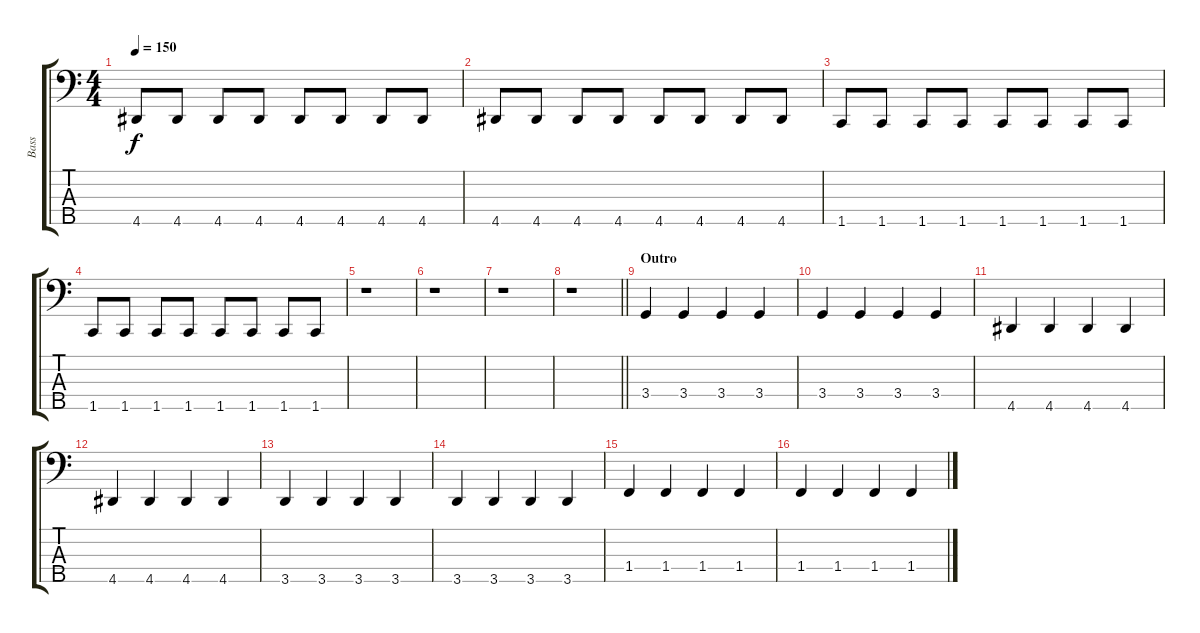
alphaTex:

\track ("Bass" "Bass") {instrument electricbasspick}
\staff {score tabs}
\tuning (G2 D2 A1 E1 B0) {hide}
\ts (4 4)
\tempo 150
\clef f4
\ks c
4.5.8{dy f} 4.5.8 4.5.8 4.5.8 4.5.8 4.5.8 4.5.8 4.5.8 |
4.5.8 4.5.8 4.5.8 4.5.8 4.5.8 4.5.8 4.5.8 4.5.8 |
1.5.8 1.5.8 1.5.8 1.5.8 1.5.8 1.5.8 1.5.8 1.5.8 |
1.5.8 1.5.8 1.5.8 1.5.8 1.5.8 1.5.8 1.5.8 1.5.8 |
r.1 |
r.1 |
r.1 |
\barLineRight lightlight
r.1 |
\section ("" "Outro")
3.4.4 3.4.4 3.4.4 3.4.4 |
3.4.4 3.4.4 3.4.4 3.4.4 |
4.5.4 4.5.4 4.5.4 4.5.4 |
4.5.4 4.5.4 4.5.4 4.5.4 |
3.5.4 3.5.4 3.5.4 3.5.4 |
3.5.4 3.5.4 3.5.4 3.5.4 |
1.4.4 1.4.4 1.4.4 1.4.4 |
1.4.4 1.4.4 1.4.4 1.4.4
